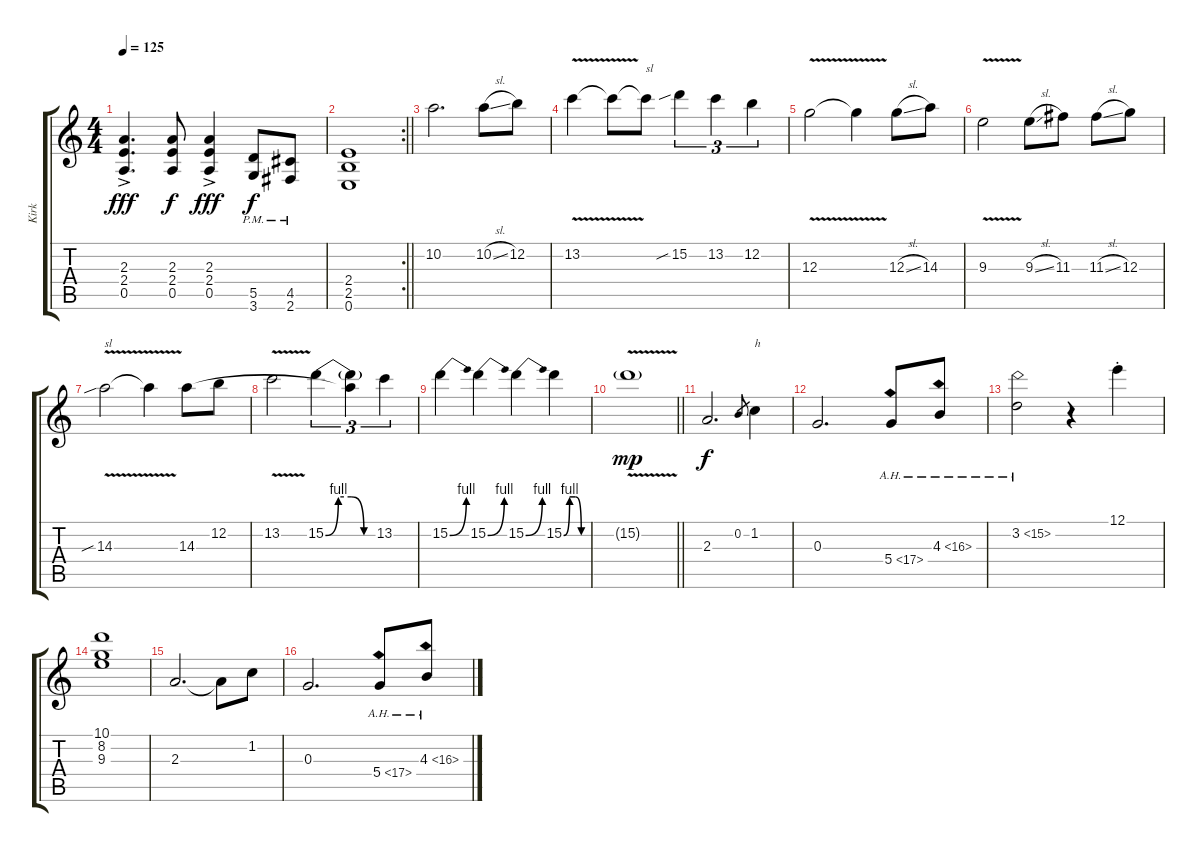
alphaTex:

\track ("Kirk" "Kirk") {instrument distortionguitar}
\staff {score tabs}
\tuning (E4 B3 G3 D3 A2 E2) {hide}
\ts (4 4)
\tempo 125
\clef g2
\ks aminor
(2.3{ac} 2.4{ac} 0.5{ac}).4{d dy fff instrument distortionguitar} (2.3 2.4 0.5).8{dy f} (2.3{ac} 2.4{ac} 0.5{ac}).4{dy fff} (5.5{pm} 3.6{pm}).8{dy f} (4.5{pm} 2.6{pm}).8 |
\rc 2
\barLineRight lightlight
(2.4 2.5 0.6).1{instrument distortionguitar} |
\section ("" "")
10.2.2{d} 10.2{sl}.8 12.2.8 |
13.2{v}.4 13.2{t}.8 13.2{t}.8{txt "sl"} 15.2{sib}.4{tu (3 2)} 13.2.4{tu (3 2)} 12.2.4{tu (3 2)} |
12.3{v}.2 12.3{t}.4 12.3{sl}.8 14.3.8 |
9.3{v}.2 9.3{sl}.8 11.3.8 11.3{sl}.8 12.3.8 |
14.3{v sib}.2{txt "sl"} 14.3{t}.4 14.3.8 12.2.8 |
13.2{v}.2 15.2{be (custom 0 0 15 4 30 4 45 0 60 0)}.4{tu (3 2)} (15.2{t} 14.3{t}).4{tu (3 2)} 13.2.4{tu (3 2)} |
15.2{be (bend 0 0 60 4)}.4 15.2{be (bend 0 0 60 4)}.4 15.2{be (bend 0 0 60 4)}.4 15.2{be (custom 0 0 15 4 30 4 45 0 60 0)}.4 |
\barLineRight lightlight
15.2{v g}.1{dy mp} |
2.3.2{d dy f instrument electricguitarclean} 0.2.8{gr} 1.2.4{txt "h"} |
0.3.2{d} 5.4{ah 12}.8 4.3{ah 12}.8 |
3.2{ah 12}.2 r.4 12.1{st}.4 |
(10.1 8.2 9.3).1 |
2.3.2{d} 2.3{t}.8 1.2.8 |
0.3.2{d} 5.4{ah 12}.8 4.3{ah 12}.8
